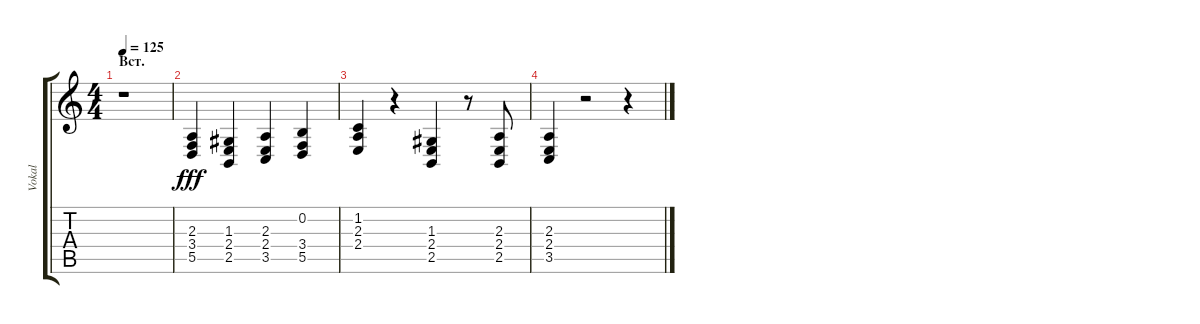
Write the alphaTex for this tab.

\track ("Vokal" "Vokal") {instrument tenorsax}
\staff {score tabs}
\tuning (E4 B3 G3 D3 A2 E2) {hide}
\ts (4 4)
\section ("" "Вст.")
\tempo 125
\clef g2
\ks c
r.1{dy fff instrument tenorsax} |
(2.3 3.4 5.5).4{instrument orchestrahit} (1.3 2.4 2.5).4 (2.3 2.4 3.5).4 (0.2 3.4 5.5).4 |
(1.2 2.3 2.4).4 r.4 (1.3 2.4 2.5).4 r.8 (2.3 2.4 2.5).8 |
(2.3 2.4 3.5).4 r.2 r.4
